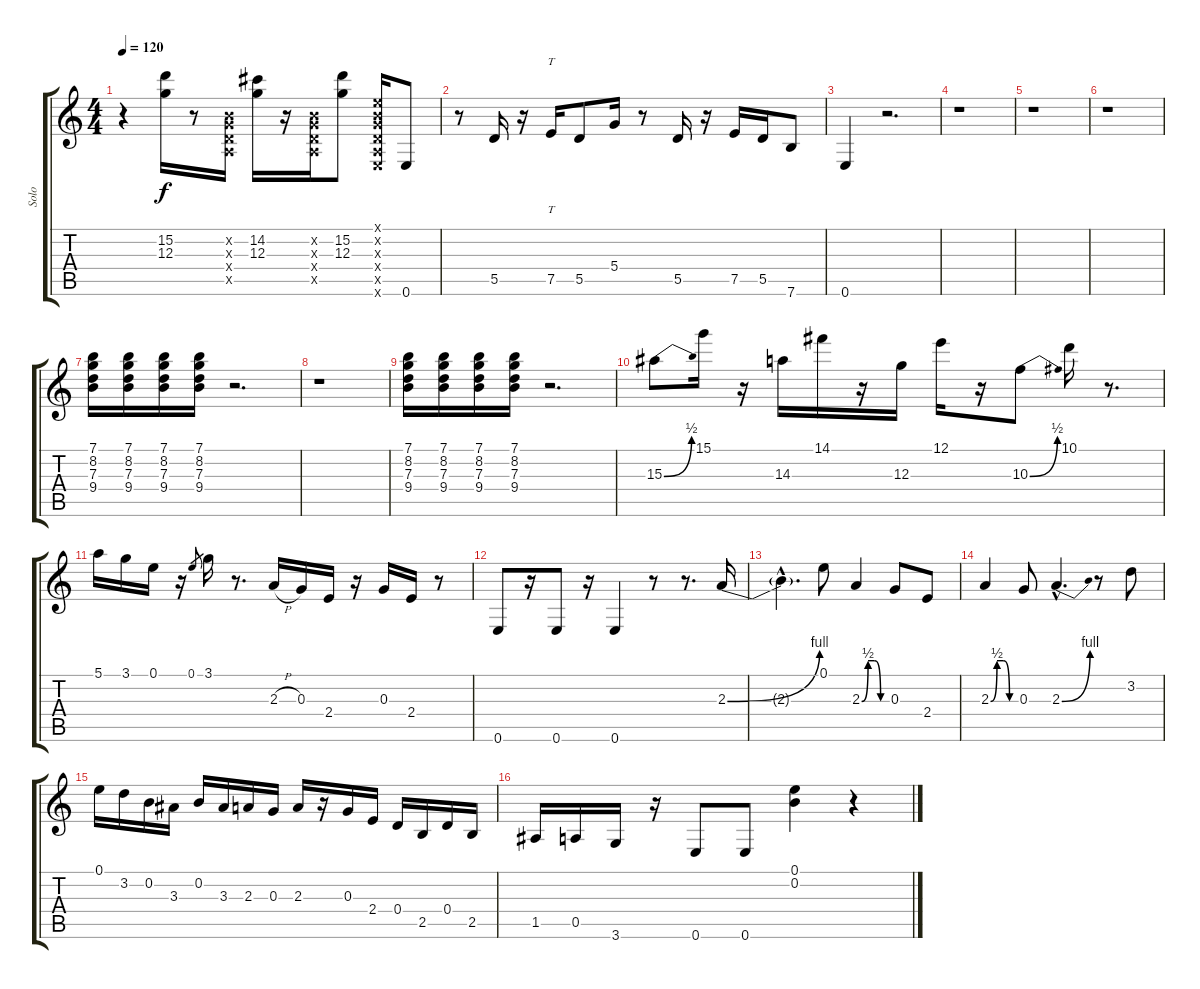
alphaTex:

\track ("Solo" "Solo") {instrument distortionguitar}
\staff {score tabs}
\tuning (E4 B3 G3 D3 A2 E2) {hide}
\ts (4 4)
\tempo 120
\clef g2
\ks c
r.4{dy f} (15.2 12.3).16 r.8 (0.2{x} 0.3{x} 0.4{x} 0.5{x}).16 (14.2 12.3).16 r.16 (0.2{x} 0.3{x} 0.4{x} 0.5{x}).16 (15.2 12.3).8 (0.1{x} 0.2{x} 0.3{x} 0.4{x} 0.5{x} 0.6{x}).16 0.6.8 |
r.8 5.5.16 r.16 7.5.16{tt} 5.5.8 5.4.16 r.8 5.5.16 r.16 7.5.16 5.5.16 7.6.8 |
0.6.4 r.2{d} |
r.1 |
r.1 |
r.1 |
(7.1 8.2 7.3 9.4).16 (7.1 8.2 7.3 9.4).16 (7.1 8.2 7.3 9.4).16 (7.1 8.2 7.3 9.4).16 r.2{d} |
r.1 |
(7.1 8.2 7.3 9.4).16 (7.1 8.2 7.3 9.4).16 (7.1 8.2 7.3 9.4).16 (7.1 8.2 7.3 9.4).16 r.2{d} |
15.3{be (bend 0 0 60 2)}.8 15.1.16 r.16 14.3.16 14.1.16 r.16 12.3.16 12.1.16 r.16 10.3{be (bend 0 0 60 2)}.8 10.1.16 r.8{d} |
5.1.16 3.1.16 0.1.16 r.16 0.1.8{gr} 3.1.16 r.8{d} 2.3{h}.16 0.3.16 2.4.16 r.16 0.3.16 2.4.16 r.8 |
0.6.8 r.16 0.6.8 r.16 0.6.4 r.8 r.8{d} 2.3{be (bend 0 0 60 4)}.16 |
2.3{hac t}.4{d} 0.1.8 2.3{be (custom 0 0 15 2 30 2 45 0 60 0)}.4 0.3.8 2.4.8 |
2.3{be (custom 0 0 15 2 30 2 45 0 60 0)}.4 0.3.8 2.3{be (bend 0 0 60 4) hac}.4{d} r.8 3.2.8 |
0.1.16 3.2.16 0.2.16 3.3.16 0.2.16 3.3.16 2.3.16 0.3.16 2.3.16 r.16 0.3.16 2.4.16 0.4.16 2.5.16 0.4.16 2.5.16 |
1.5.16 0.5.16 3.6.16 r.16 0.6.8 0.6.8 (0.1 0.2).4 r.4
